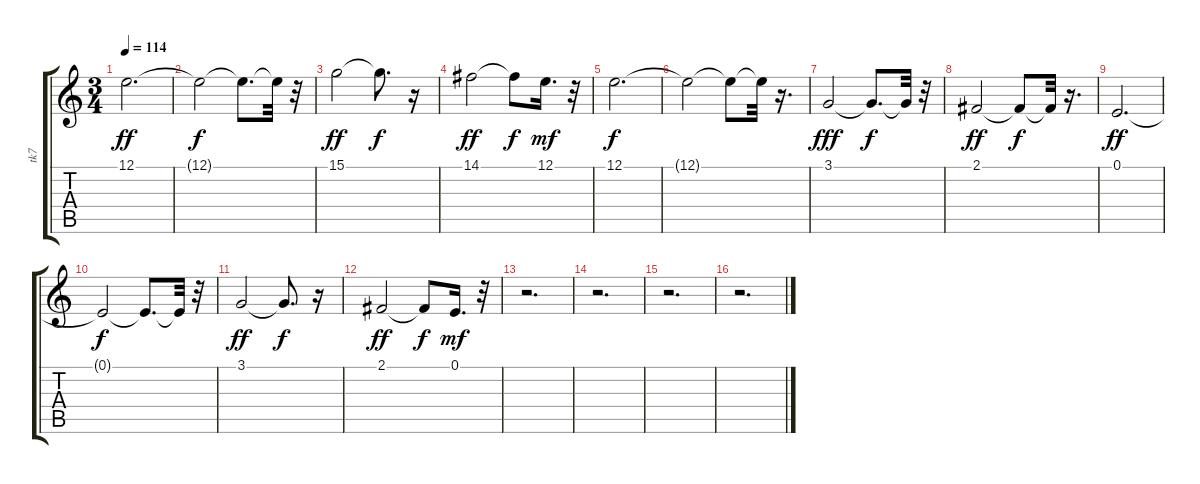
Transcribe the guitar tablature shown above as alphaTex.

\track ("tk7" "tk7") {instrument tenorsax}
\staff {score tabs}
\tuning (E4 B3 G3 D3 A2 E2) {hide}
\ts (3 4)
\tempo 114
\clef g2
\ks c
12.1.2{d dy ff} |
12.1{t}.2{dy f} 12.1{t}.8{d} 12.1{t}.32 r.32 |
15.1.2{dy ff} 15.1{t}.8{d dy f} r.16 |
14.1.2{dy ff} 14.1{t}.8{dy f} 12.1.16{d dy mf} r.32 |
12.1.2{d dy f} |
12.1{t}.2 12.1{t}.8 12.1{t}.32 r.16{d} |
3.1.2{dy fff} 3.1{t}.8{d dy f} 3.1{t}.32 r.32 |
2.1.2{dy ff} 2.1{t}.8{dy f} 2.1{t}.32 r.16{d} |
0.1.2{d dy ff} |
0.1{t}.2{dy f} 0.1{t}.8{d} 0.1{t}.32 r.32 |
3.1.2{dy ff} 3.1{t}.8{d dy f} r.16 |
2.1.2{dy ff} 2.1{t}.8{dy f} 0.1.16{d dy mf} r.32 |
r.2{d} |
r.2{d} |
r.2{d} |
r.2{d}
